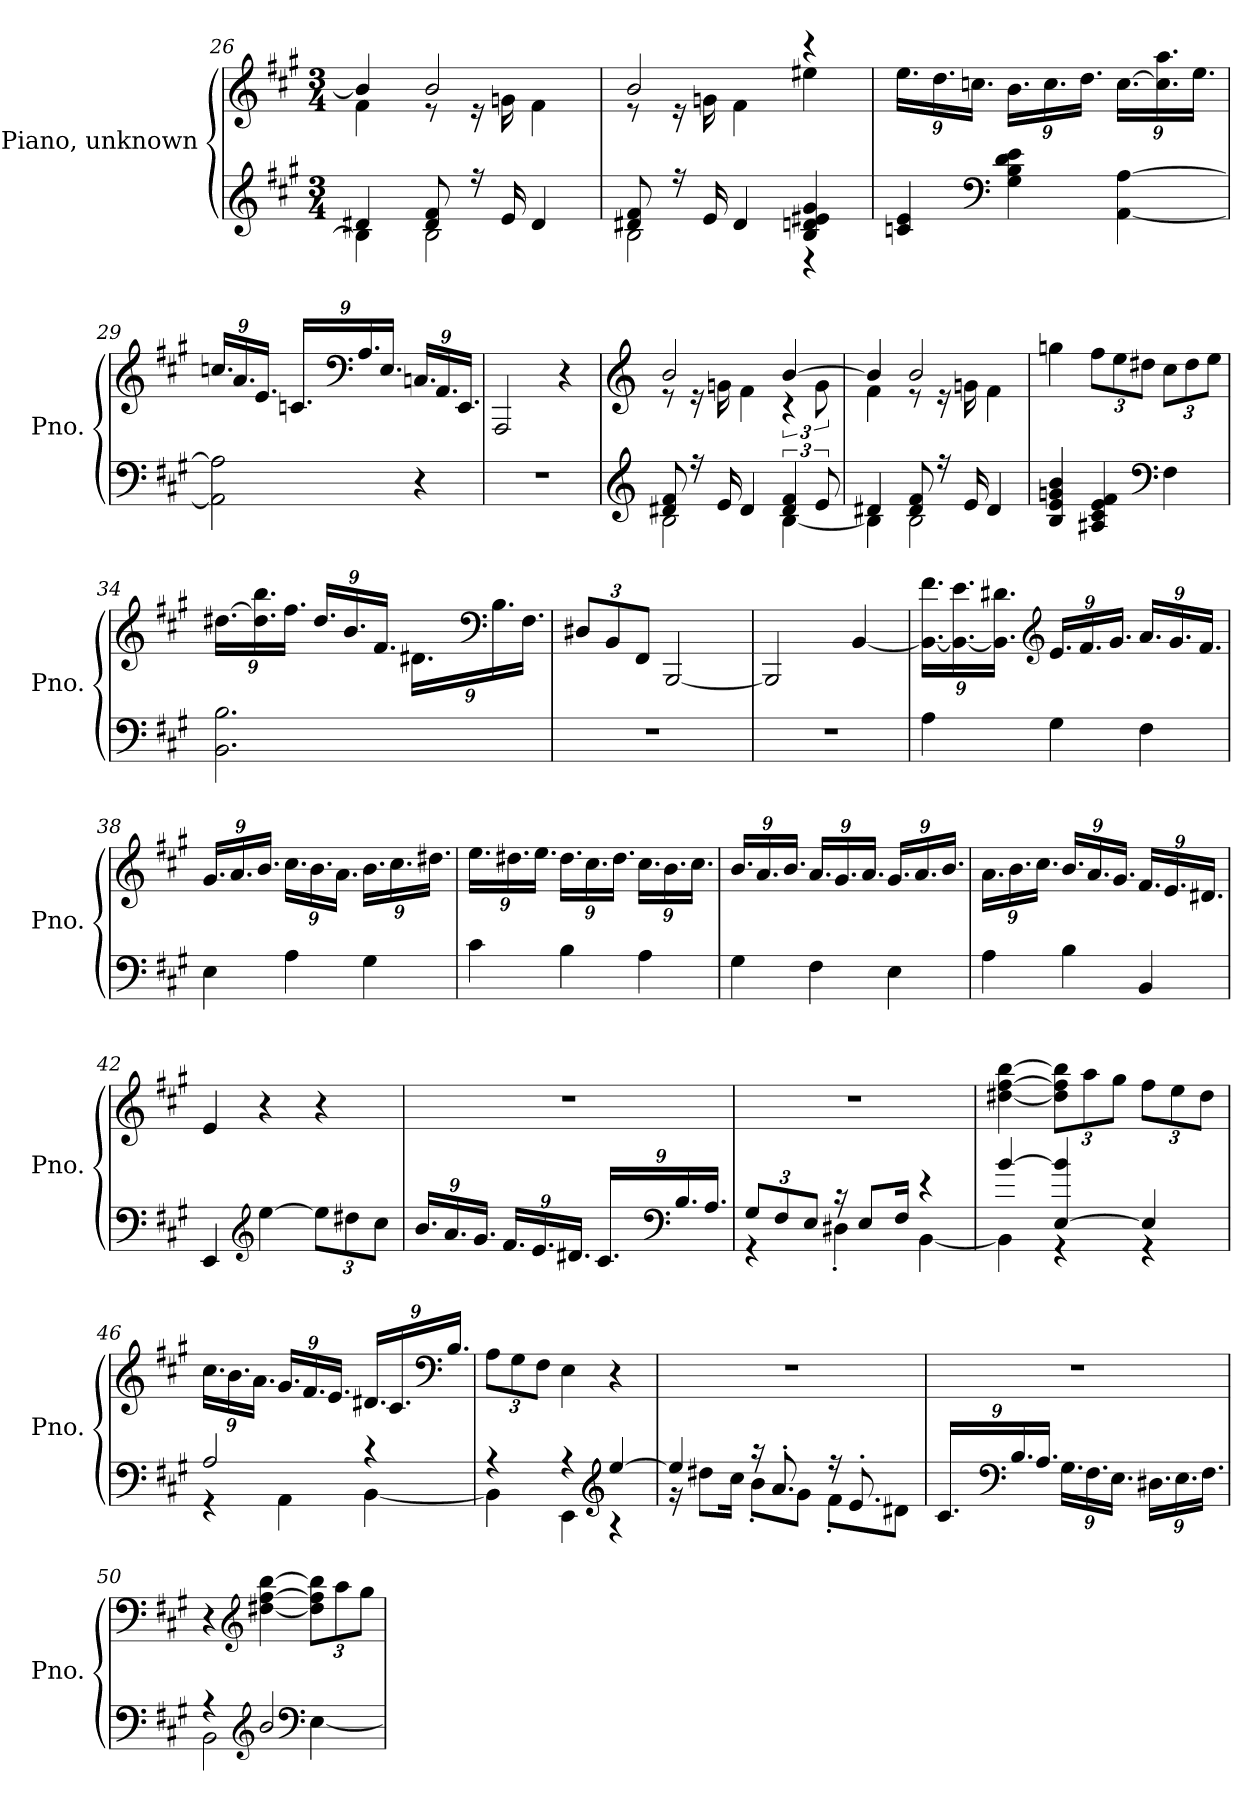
**kern	**kern
*part1	*part1
*staff2	*staff1
*I"Piano, unknown	*
*I'Pno.	*
*clefG2	*clefG2
*k[f#c#g#]	*k[f#c#g#]
*M3/4	*M3/4
=26	=26
*^	*^
4d#X/	4B\]	4b/]	4f#\
8d#/ 8f#/	2B\	2b/	8r
16r	.	.	16r
16e/	.	.	16gn\
4d#/	.	.	4f#\
=27	=27	=27	=27
8d#X/ 8f#/	2B\	2b/	8r
16r	.	.	16r
16e/	.	.	16gn\
4d#/	.	.	4f#\
4B/ 4dn/ 4e#X/ 4g#/	4r	4r	4ee#X\
*v	*v	*	*
*	*v	*v
!!LO:PB:g=z
=28	=28
*	*Xbrackettup
4cn/ 4e/	18.ee\LL
.	18.dd\
.	18.ccn\JJ
*clefF4	*
4G#\ 4B\ 4d\ 4e\	18.b\LL
.	18.cc\
.	18.dd\JJ
[4AA\ [4A\	[18.cc\LL
.	18.cc\] 18.aa\
.	18.ee\JJ
=29	=29
2AA\] 2A\]	18.ccn/LL
.	18.a/
.	18.e/JJ
.	18.cn/LL
*	*clefF4
.	18.A/
.	18.E/JJ
4r	18.Cn/LL
.	18.AA/
.	18.EE/JJ
=30	=30
2.r	2AAA/
.	4r
!!LO:LB:g=z
=31	=31
*clefG2	*clefG2
*^	*^
8d#X/ 8f#/	2B\	2b/	8r
16r	.	.	16r
16e/	.	.	16gn\
4d#/	.	.	4f#\
*	*	*	*brackettup
6d#/ 6f#/	[4B\	[4b/	6r
12e/	.	.	12g\
=32	=32	=32	=32
4d#X/	4B\]	4b/]	4f#\
8d#/ 8f#/	2B\	2b/	8r
16r	.	.	16r
16e/	.	.	16gn\
4d#/	.	.	4f#\
*v	*v	*	*
*	*v	*v
=33	=33
4B/ 4e/ 4gn/ 4b/	4ggn\
*	*Xbrackettup
4A#X/ 4c#/ 4e/ 4f#/	12ff#\L
.	12ee\
.	12dd#X\J
*clefF4	*
4F#\	12cc#\L
.	12dd#\
.	12ee\J
!!LO:LB:g=z
=34	=34
2.BB\ 2.B\	[18.dd#X\LL
.	18.dd#\] 18.bb\
.	18.ff#\JJ
.	18.dd#/LL
.	18.b/
.	18.f#/JJ
.	18.d#X\LL
*	*clefF4
.	18.B\
.	18.F#\JJ
=35	=35
2.r	12D#X/L
.	12BB/
.	12FF#/J
.	[2BBB/
=36	=36
2.r	2BBB/]
.	[4BB/
=37	=37
4A\	18.BB\_ 18.f#\LL
.	18.BB\_ 18.e\
.	18.BB\] 18.d#X\JJ
*	*clefG2
4G#\	18.e/LL
.	18.f#/
.	18.g#/JJ
4F#\	18.a/LL
.	18.g#/
.	18.f#/JJ
!!LO:LB:g=z
=38	=38
4E\	18.g#/LL
.	18.a/
.	18.b/JJ
4A\	18.cc#\LL
.	18.b\
.	18.a\JJ
4G#\	18.b\LL
.	18.cc#\
.	18.dd#X\JJ
=39	=39
4c#\	18.ee\LL
.	18.dd#X\
.	18.ee\JJ
4B\	18.dd#\LL
.	18.cc#\
.	18.dd#\JJ
4A\	18.cc#\LL
.	18.b\
.	18.cc#\JJ
=40	=40
4G#\	18.b/LL
.	18.a/
.	18.b/JJ
4F#\	18.a/LL
.	18.g#/
.	18.a/JJ
4E\	18.g#/LL
.	18.a/
.	18.b/JJ
!!LO:LB:g=z
=41	=41
4A\	18.a\LL
.	18.b\
.	18.cc#\JJ
4B\	18.b/LL
.	18.a/
.	18.g#/JJ
4BB/	18.f#/LL
.	18.e/
.	18.d#X/JJ
=42	=42
4EE/	4e/
*clefG2	*
[4ee\	4r
*Xbrackettup	*
12ee\L]	4r
12dd#X\	.
12cc#\J	.
=43	=43
18.b/LL	2.r
18.a/	.
18.g#/JJ	.
18.f#/LL	.
18.e/	.
18.d#X/JJ	.
18.c#/LL	.
*clefF4	*
18.B/	.
18.A/JJ	.
!!LO:LB:g=z
=44	=44
*^	*
12G#/L	4r	2.r
12F#/	.	.
12E/J	.	.
16r	4D#X'\	.
8E/L	.	.
16F#/Jk	.	.
4r	[4BB\	.
=45	=45	=45
[4b/	4BB\]	[4dd#X\ [4ff#\ [4bb\
[4E/ 4b/]	4r	12dd#\] 12ff#\] 12bb\]L
.	.	12aa\
.	.	12gg#\J
4E/]	4r	12ff#\L
.	.	12ee\
.	.	12dd#\J
=46	=46	=46
2A/	4r	18.cc#\LL
.	.	18.b\
.	.	18.a\JJ
.	4AA\	18.g#/LL
.	.	18.f#/
.	.	18.e/JJ
4r	[4BB\	18.d#X/LL
.	.	18.c#/
*	*	*clefF4
.	.	18.B/JJ
=47	=47	=47
4r	4BB\]	12A\L
.	.	12G#\
.	.	12F#\J
4r	4EE\	4E\
*clefG2	*	*
[4ee/	4r	4r
!!LO:PB:g=z
=48	=48	=48
4ee/]	16r	2.r
.	8dd#X\L	.
.	16cc#\Jk	.
16r	8b'\L	.
8.a'/	.	.
.	8g#\J	.
16r	8f#'\L	.
8.e'/	.	.
.	8d#X\J	.
*v	*v	*
=49	=49
18.c#/LL	2.r
*clefF4	*
18.B/	.
18.A/JJ	.
18.G#\LL	.
18.F#\	.
18.E\JJ	.
18.D#X\LL	.
18.E\	.
18.F#\JJ	.
=50	=50
*^	*
4r	2BB\	4r
*clefG2	*	*clefG2
2b/	.	[4dd#X\ [4ff#\ [4bb\
*clefF4	*	*
.	[4E\	12dd#\] 12ff#\] 12bb\]L
.	.	12aa\
.	.	12gg#\J
*v	*v	*
=	=
*-	*-
